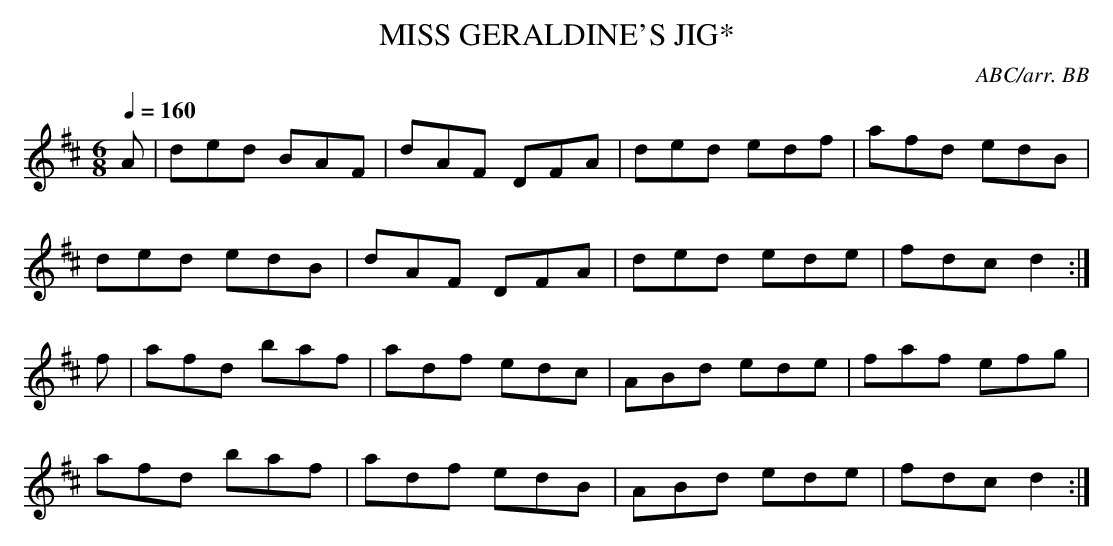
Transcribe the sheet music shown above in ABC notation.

X:1
T:MISS GERALDINE'S JIG*
C:ABC/arr. BB
M:6/8
Q:1/4=160
K:D % source key A
A|ded BAF|dAF DFA|ded edf|afd edB|
ded edB|dAF DFA|ded ede|fdc d2:|
f|afd baf|adf edc|ABd ede|faf efg|
afd baf|adf edB|ABd ede|fdc d2:|
